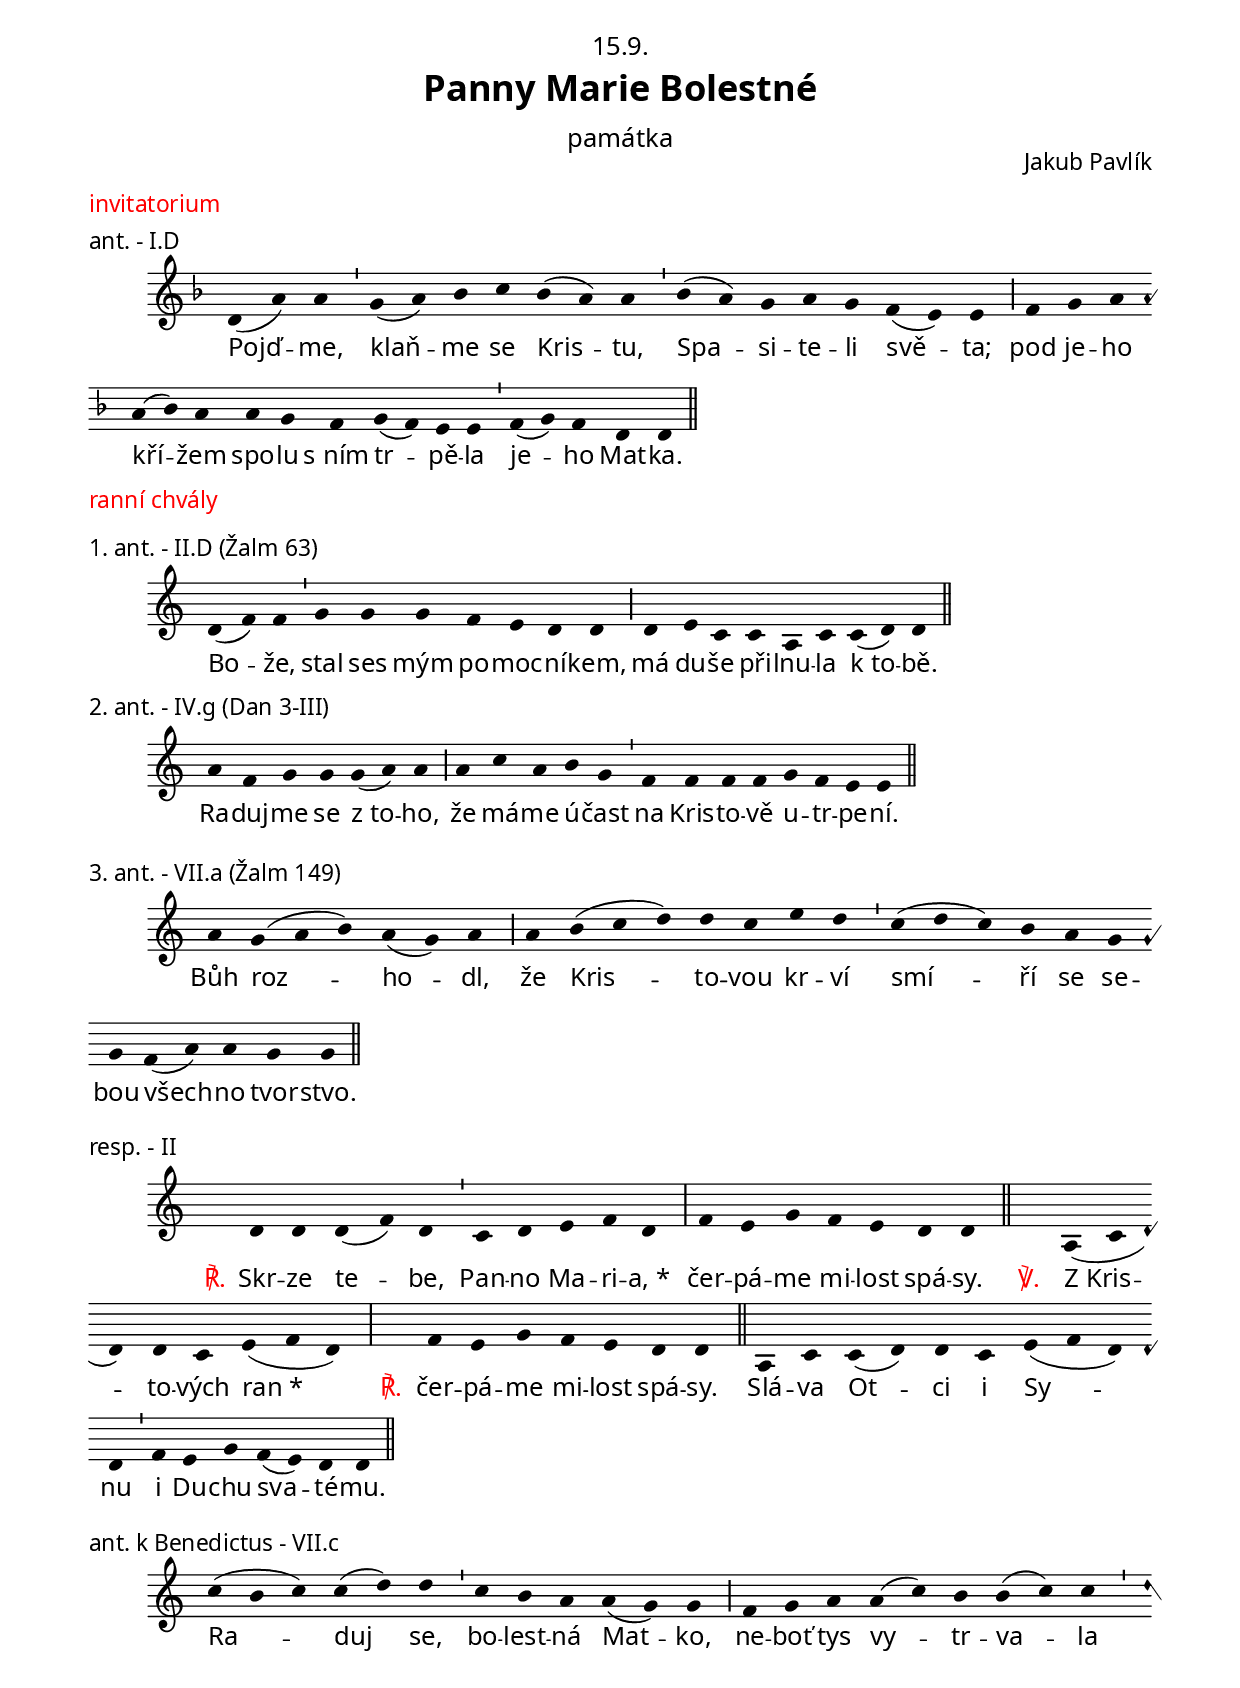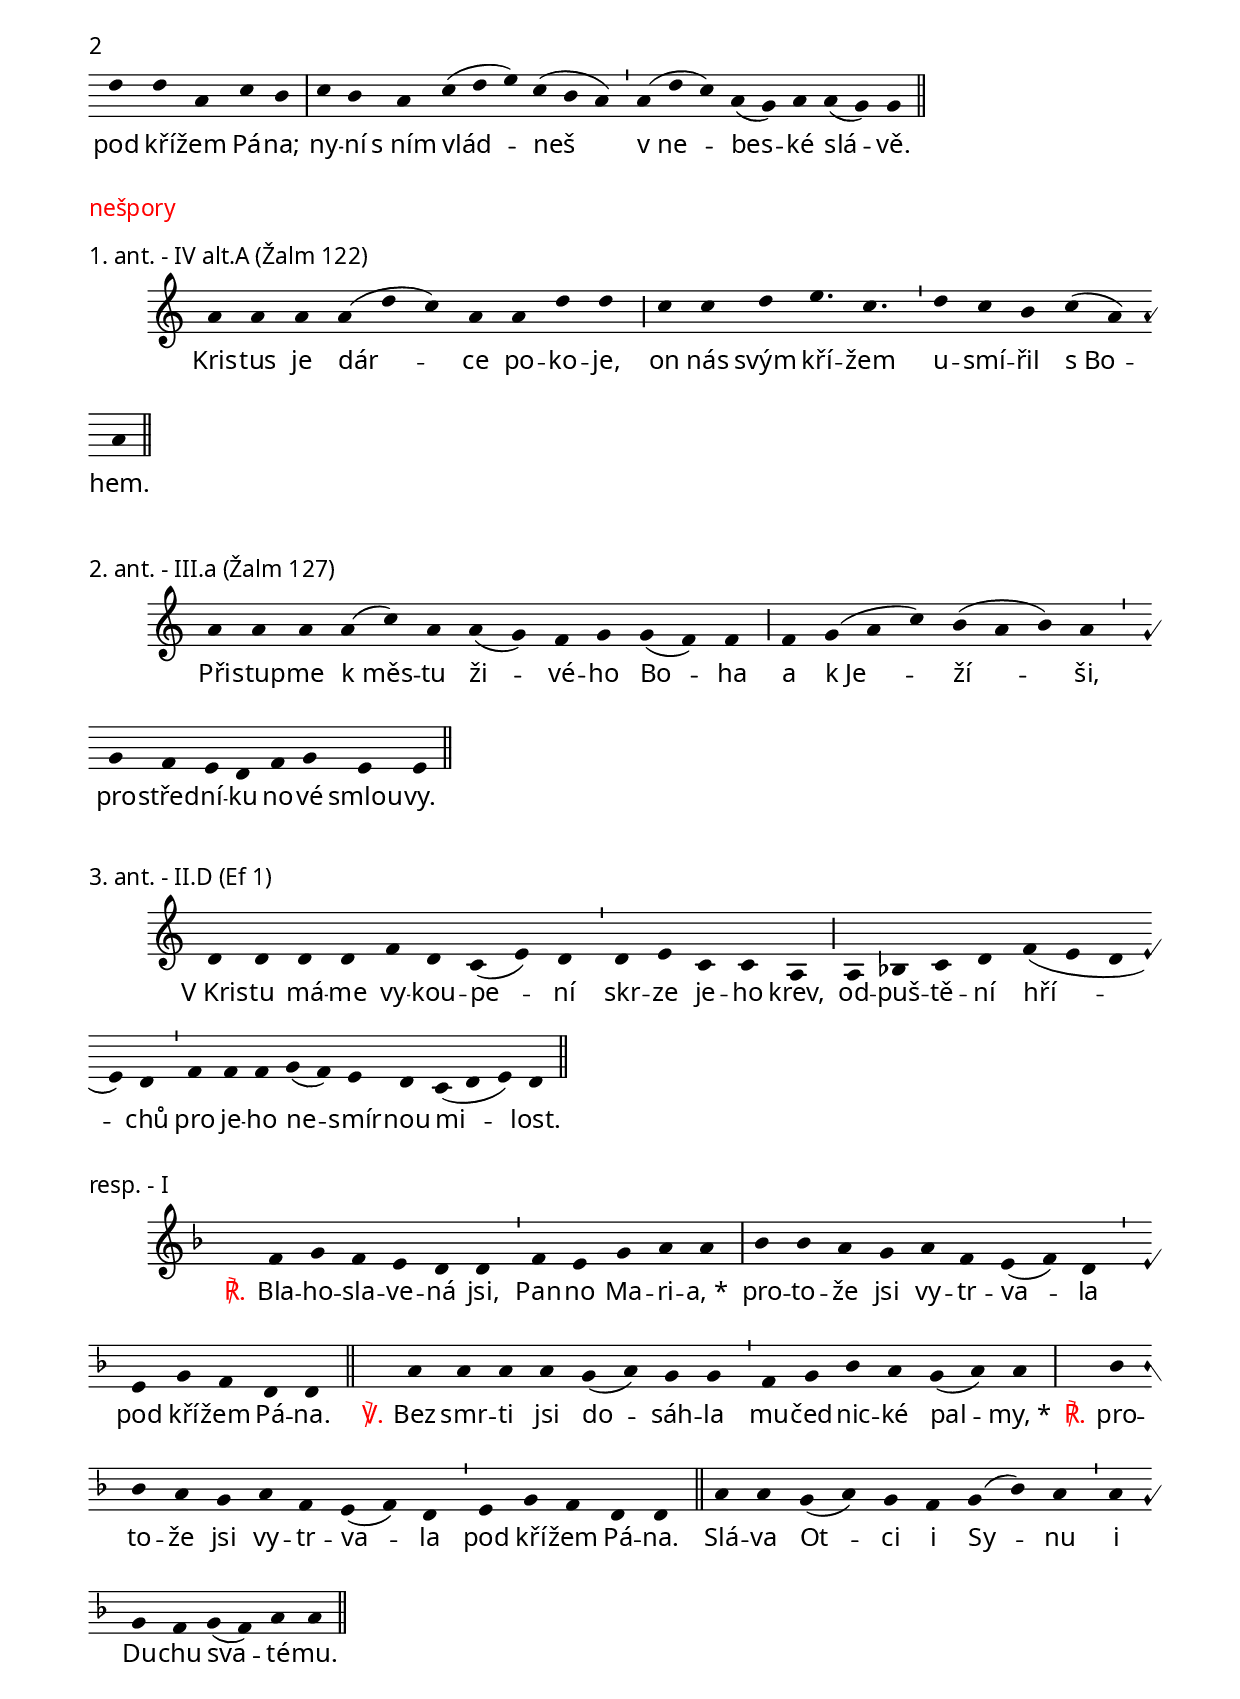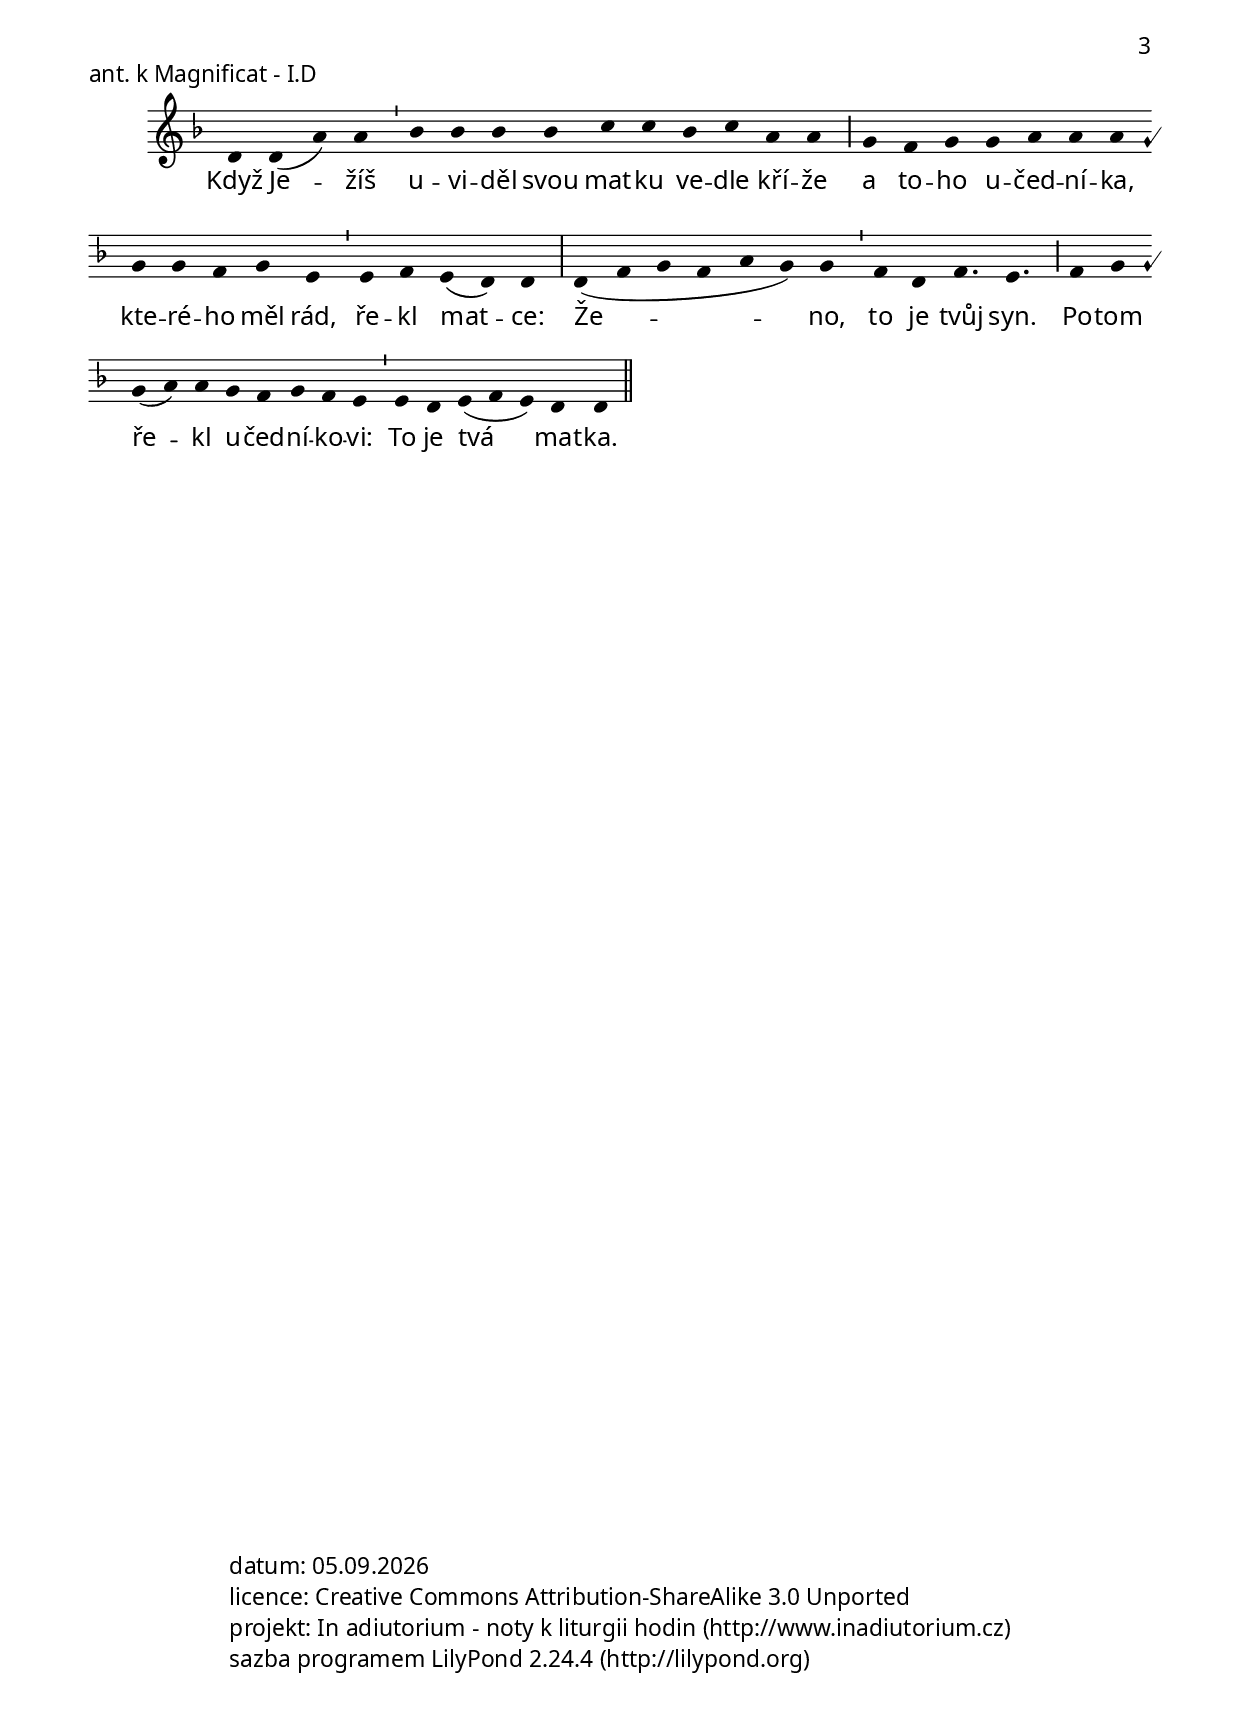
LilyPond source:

\version "2.15.40"

\include "../spolecne.ly"
\include "../dilyresponsorii.ly"

\header {
  title = \markup\titleSvatek
            "Panny Marie Bolestné"
            památka
            15.9.
  composer = "Jakub Pavlík"
}

\markup {\nadpisHodinka {"invitatorium"}}

\score {
  \relative c' {
    \choralniRezim
    \key f \major
    d4( a') a \barMin g( a) bes c bes( a) a \barMin
    bes( a) g a g f( e) e \barMaior
    f g a a( bes) a a g f g( f) e e \barMin
    f( g) f d d \barFinalis
  }
  \addlyrics {
    Pojď -- me, klaň -- me se Kris -- tu,
    Spa -- si -- te -- li svě -- ta;
    pod je -- ho kří -- žem
    spo -- lu s_ním tr -- pě -- la je -- ho Mat -- ka.
  }
  \header {
    quid = "ant."
    modus = "I"
    differentia = "D"
    psalmus = ""
    id = "invit"
    fons = "zejm. 1. část podle invitatoria z Narození sv. Jana Křtitele"
    piece = \markup {\sestavTitulekBezZalmu}
  }
}

\markup {\nadpisHodinka {"ranní chvály"}}

\score {
  \relative c' {
    \choralniRezim
    d4( f) f \barMin g g g f e d d \barMaior
    d e c c a c c( d) d \barFinalis
  }
  \addlyrics {
    Bo -- že, stal ses mým po -- moc -- ní -- kem,
    má du -- še při -- lnu -- la k_to -- bě.
  }
  \header {
    quid = "1. ant."
    modus = "II"
    differentia = "D"
    psalmus = "Žalm 63"
    id = "rch-a1"
    piece = \markup {\sestavTitulek}
  }
}

\score {
  \relative c'' {
    \choralniRezim
    a4 f g g g( a) a \barMaior
    a c a b g \barMin
    f f f f g f e e \barFinalis
  }
  \addlyrics {
    Ra -- duj -- me se z_to -- ho,
    že má -- me ú -- čast
    na Kris -- to -- vě u -- tr -- pe -- ní.
  }
  \header {
    quid = "2. ant."
    modus = "IV"
    differentia = "g"
    psalmus = "Dan 3-III"
    id = "rch-a2"
    piece = \markup {\sestavTitulek}
  }
}

\score {
  \relative c'' {
    \choralniRezim
    a4 g( a b) a( g) a \barMaior
    a b( c d) d c e d \barMin
    c( d c) b a g g f( a) a g g \barFinalis
  }
  \addlyrics {
    Bůh roz -- ho -- dl,
    že Kris -- to -- vou kr -- ví
    smí -- ří se se -- bou všech -- no tvor -- stvo.
  }
  \header {
    quid = "3. ant."
    modus = "VII"
    differentia = "a"
    psalmus = "Žalm 149"
    placet = "_Kristovou_ jen cd d"
    id = "rch-a3"
    piece = \markup {\sestavTitulek}
  }
}

\score {
  \relative c' {
    \choralniRezim

    % R
    \neviditelna d
    d d d( f) d \barMin c d e f d \barMax
    f e g f e d d \barFinalis
    % V
    \neviditelna a
    a( c d) d c e( f d) \barMax
    % R
    \neviditelna f
    f e g f e d d \barFinalis
    % Slava
    a c c( d) d c e( f d) d \barMin f e g f( e) d d \barFinalis
  }
  \addlyrics {
    \Response Skr -- ze te -- be, Pan -- no Ma -- ri -- a,_*
    čer -- pá -- me mi -- lost spá -- sy.
    \Verse Z_Kris -- to -- vých ran_*
    \Response čer -- pá -- me mi -- lost spá -- sy.
    \textRespDoxologie
  }
  \header {
    quid = "resp."
    modus = "II"
    id = "rch-r"
    piece = \markup {\sestavTitulekResp}
  }
}

\score {
  \relative c'' {
    \choralniRezim
    c4( b c) c( d) d \barMin
    c4 b a a( g) g \barMaior
    f g a a( c) b b( c) c \barMin
    d d a c b \barMax

    c b a c( d e) c( b( a) \barMin
    a( d c) a( g) a a( g) g \barFinalis
  }
  \addlyrics {
    Ra -- duj se, bo -- lest -- ná Mat -- ko,
    ne -- boť tys vy -- tr -- va -- la pod kří -- žem Pá -- na;
    ny -- ní s_ním vlád -- neš
    v_ne -- bes -- ké slá -- vě.
  }
  \header {
    quid = "ant. k Benedictus"
    modus = "VII"
    differentia = "c"
    psalmus = ""
    id = "rch-aben"
    fons = "melodie vznikla upravováním melodie 1. ant. r.ch. z Nanebevzetí"
    piece = \markup {\sestavTitulekBezZalmu}
  }
}

\markup {\nadpisHodinka {"nešpory"}}

\score {
  \relative c'' {
    \choralniRezim
    a4 a a a( d c) a a d d \barMaior
    c c d e4. c \barMin d4 c b c( a) a \barFinalis
  }
  \addlyrics {
    Kris -- tus je dár -- ce po -- ko -- je,
    on nás svým kří -- žem u -- smí -- řil s_Bo -- hem.
  }
  \header {
    quid = "1. ant."
    modus = "IV alt"
    differentia = "A"
    psalmus = "Žalm 122"
    id = "ne-a1"
    piece = \markup {\sestavTitulek}
  }
}

\score {
  \relative c'' {
    \choralniRezim
    a4 a a a( c) a a( g) f g g( f) f \barMaior
    f g( a c) b( a b) a \barMin
    g f e d f g e e \barFinalis
  }
  \addlyrics {
    Při -- stup -- me k_měs -- tu ži -- vé -- ho Bo -- ha
    a k_Je -- ží -- ši,
    pro -- střed -- ní -- ku no -- vé smlou -- vy.
  }
  \header {
    quid = "2. ant."
    modus = "III"
    differentia = "a"
    psalmus = "Žalm 127"
    placet = "dotáhnout"
    id = "ne-a2"
    piece = \markup {\sestavTitulek}
  }
}

\score {
  \relative c' {
    \choralniRezim
    d4 d d d f d c( e) d \barMin
    d e c c a \barMaior
    a bes c d f( e d e) d \barMin
    f f f g( f) e d c( d e) d \barFinalis
  }
  \addlyrics {
    V_Kris -- tu má -- me vy -- kou -- pe -- ní
    skr -- ze je -- ho krev,
    od -- puš -- tě -- ní hří -- chů
    pro je -- ho ne -- smír -- nou mi -- lost.
  }
  \header {
    quid = "3. ant."
    modus = "II"
    differentia = "D"
    psalmus = "Ef 1"
    id = "ne-a3"
    piece = \markup {\sestavTitulek}
  }
}

\score {
  \relative c' {
    \choralniRezim
    \key f \major

    % R
    \neviditelna f
    f g f e d d \barMin f e g a a \barMax
    bes bes a g a f e( f) d \barMin e g f d d \barFinalis
    % V
    \neviditelna g
    a4 a a a g( a) g g \barMin f g bes a g( a) a \barMax
    % R
    \neviditelna a
    bes bes a g a f e( f) d \barMin e g f d d \barFinalis
    % Slava
    a' a g( a) g f g( bes) a \barMin a g f g( f) a a \barFinalis
  }
  \addlyrics {
    \Response Bla -- ho -- sla -- ve -- ná jsi, Pan -- no Ma -- ri -- a,_*
    pro -- to -- že jsi vy -- tr -- va -- la pod kří -- žem Pá -- na.
    \Verse Bez smr -- ti jsi do -- sáh -- la mu -- čed -- nic -- ké pal -- my,_*
    \Response pro -- to -- že jsi vy -- tr -- va -- la pod kří -- žem Pá -- na.
    \textRespDoxologie
  }
  \header {
    quid = "resp."
    modus = "I"
    placet = "doxologie je strašná"
    id = "ne-r"
    piece = \markup {\sestavTitulekResp}
  }
}

\score {
  \relative c' {
    \choralniRezim
    \key f \major
    d4 d( a') a \barMin bes bes bes bes c c bes c a a \barMaior
    g f g g a a a g g f g e \barMin
    e f e( d) d \barMax
    d( f g f a g) g \barMin f d f4. e \barMaior
    f4 g g( a) a g f g f e \barMin e d e( f e) d d \barFinalis
  }
  \addlyrics {
    Když Je -- žíš u -- vi -- děl svou mat -- ku ve -- dle kří -- že
    a to -- ho u -- čed -- ní -- ka, kte -- ré -- ho měl rád,
    ře -- kl mat -- ce:
    Že -- no, to je tvůj syn.
    Po -- tom ře -- kl u -- čed -- ní -- ko -- vi:
    To je tvá mat -- ka.
  }
  \header {
    quid = "ant. k Magnificat"
    modus = "I"
    differentia = "D"
    psalmus = ""
    placet = "_to je tvá matka_ by možná lépe začínalo d e"
    id = "ne-amag"
    piece = \markup {\sestavTitulekBezZalmu}
  }
}